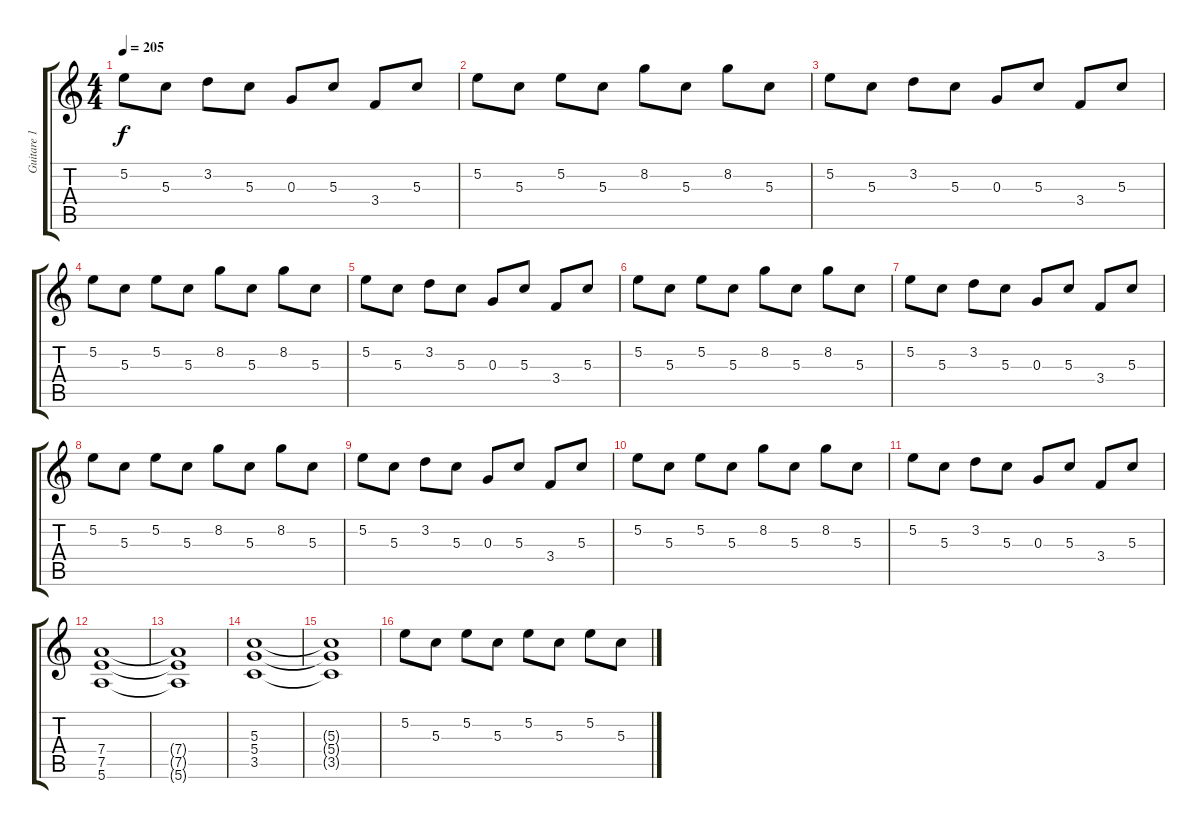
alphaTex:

\track ("Guitare 1" "Guitare 1") {instrument distortionguitar}
\staff {score tabs}
\tuning (E4 B3 G3 D3 A2 E2) {hide}
\ts (4 4)
\tempo 205
\clef g2
\ks c
5.2.8{dy f} 5.3.8 3.2.8 5.3.8 0.3.8 5.3.8 3.4.8 5.3.8 |
5.2.8 5.3.8 5.2.8 5.3.8 8.2.8 5.3.8 8.2.8 5.3.8 |
5.2.8 5.3.8 3.2.8 5.3.8 0.3.8 5.3.8 3.4.8 5.3.8 |
5.2.8 5.3.8 5.2.8 5.3.8 8.2.8 5.3.8 8.2.8 5.3.8 |
5.2.8 5.3.8 3.2.8 5.3.8 0.3.8 5.3.8 3.4.8 5.3.8 |
5.2.8 5.3.8 5.2.8 5.3.8 8.2.8 5.3.8 8.2.8 5.3.8 |
5.2.8 5.3.8 3.2.8 5.3.8 0.3.8 5.3.8 3.4.8 5.3.8 |
5.2.8 5.3.8 5.2.8 5.3.8 8.2.8 5.3.8 8.2.8 5.3.8 |
5.2.8 5.3.8 3.2.8 5.3.8 0.3.8 5.3.8 3.4.8 5.3.8 |
5.2.8 5.3.8 5.2.8 5.3.8 8.2.8 5.3.8 8.2.8 5.3.8 |
5.2.8 5.3.8 3.2.8 5.3.8 0.3.8 5.3.8 3.4.8 5.3.8 |
(7.4 7.5 5.6).1 |
(7.4{t} 7.5{t} 5.6{t}).1 |
(5.3 5.4 3.5).1 |
(5.3{t} 5.4{t} 3.5{t}).1 |
5.2.8 5.3.8 5.2.8 5.3.8 5.2.8 5.3.8 5.2.8 5.3.8
